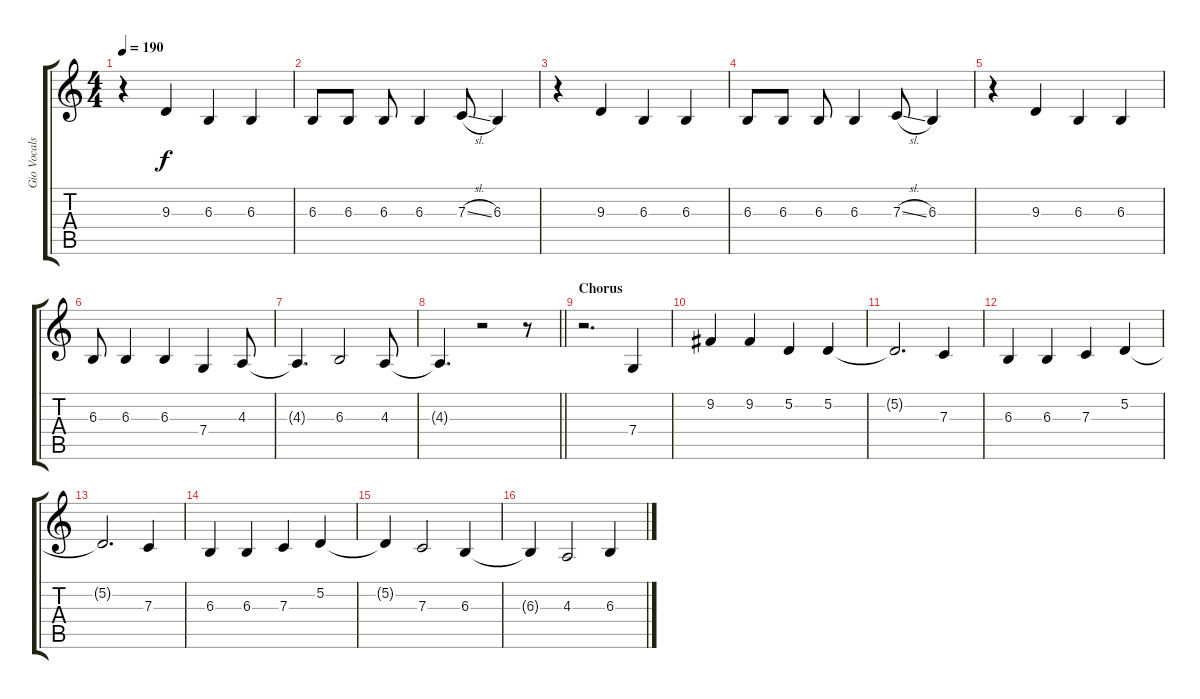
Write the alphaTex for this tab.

\track ("Gio Vocals" "Gio Vocals") {instrument lead2sawtooth}
\staff {score tabs}
\tuning (D4 A3 F3 C3 G2 D2) {hide}
\ts (4 4)
\tempo 190
\clef g2
\ks c
r.4{dy f} 9.3.4 6.3.4 6.3.4 |
6.3.8 6.3.8 6.3.8 6.3.4 7.3{sl}.8 6.3.4 |
r.4 9.3.4 6.3.4 6.3.4 |
6.3.8 6.3.8 6.3.8 6.3.4 7.3{sl}.8 6.3.4 |
r.4 9.3.4 6.3.4 6.3.4 |
6.3.8 6.3.4 6.3.4 7.4.4 4.3.8 |
4.3{t}.4{d} 6.3.2 4.3.8 |
\barLineRight lightlight
4.3{t}.4{d} r.2 r.8 |
\section ("" "Chorus")
r.2{d} 7.4.4 |
9.2.4 9.2.4 5.2.4 5.2.4 |
5.2{t}.2{d} 7.3.4 |
6.3.4 6.3.4 7.3.4 5.2.4 |
5.2{t}.2{d} 7.3.4 |
6.3.4 6.3.4 7.3.4 5.2.4 |
5.2{t}.4 7.3.2 6.3.4 |
6.3{t}.4 4.3.2 6.3.4
